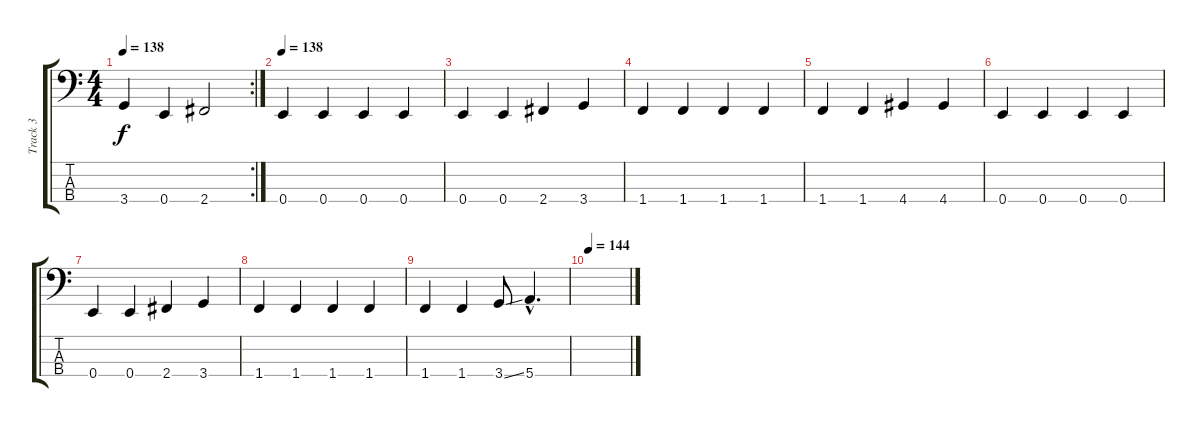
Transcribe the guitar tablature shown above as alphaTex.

\track ("Track 3" "Track 3") {instrument electricbassfinger}
\staff {score tabs}
\tuning (G2 D2 A1 E1) {hide}
\rc 2
\ts (4 4)
\tempo 138
\clef f4
\ks c
3.4.4{dy f} 0.4.4 2.4.2 |
\tempo 138
0.4.4 0.4.4 0.4.4 0.4.4 |
0.4.4 0.4.4 2.4.4 3.4.4 |
1.4.4 1.4.4 1.4.4 1.4.4 |
1.4.4 1.4.4 4.4.4 4.4.4 |
0.4.4 0.4.4 0.4.4 0.4.4 |
0.4.4 0.4.4 2.4.4 3.4.4 |
1.4.4 1.4.4 1.4.4 1.4.4 |
1.4.4 1.4.4 3.4{ss}.8 5.4{hac}.4{d} |
\tempo 144
